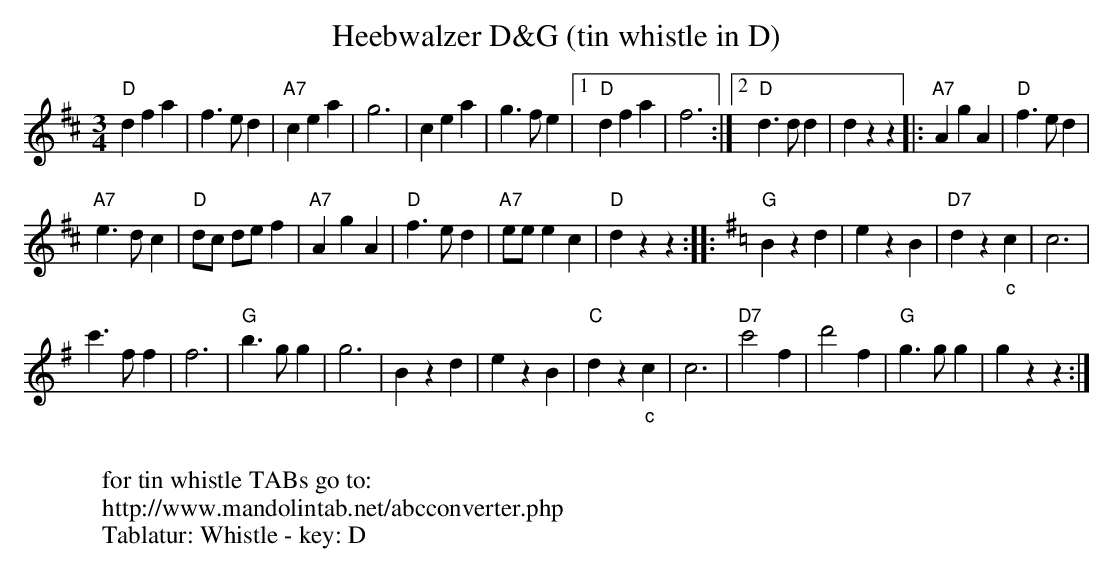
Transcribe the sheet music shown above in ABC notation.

X:1
T:Heebwalzer D&G (tin whistle in D)
M:3/4
L:1/4
K:D %%MIDI gchordon
"D"dfa | f>ed | "A7"cea | g3 | cea | g>fe |1 "D"dfa | f3 :|2 "D"d>dd | dzz |: "A7"AgA | "D"f>ed |
"A7"e>dc | "D"d/2c/2 d/2e/2f | "A7"AgA | "D"f>ed | "A7"e/2e/2ec | "D"dzz:: [K:G]"G"Bzd | ezB | "D7"dz"_c"c | c3 |
c'>ff | f3 | "G"b>gg | g3 | Bzd | ezB | "C"dz"_c"c | c3 | "D7"c'2f | d'2f | "G"g>gg | gzz :|
W:
W: for tin whistle TABs go to:
W: http://www.mandolintab.net/abcconverter.php
W: Tablatur: Whistle - key: D
